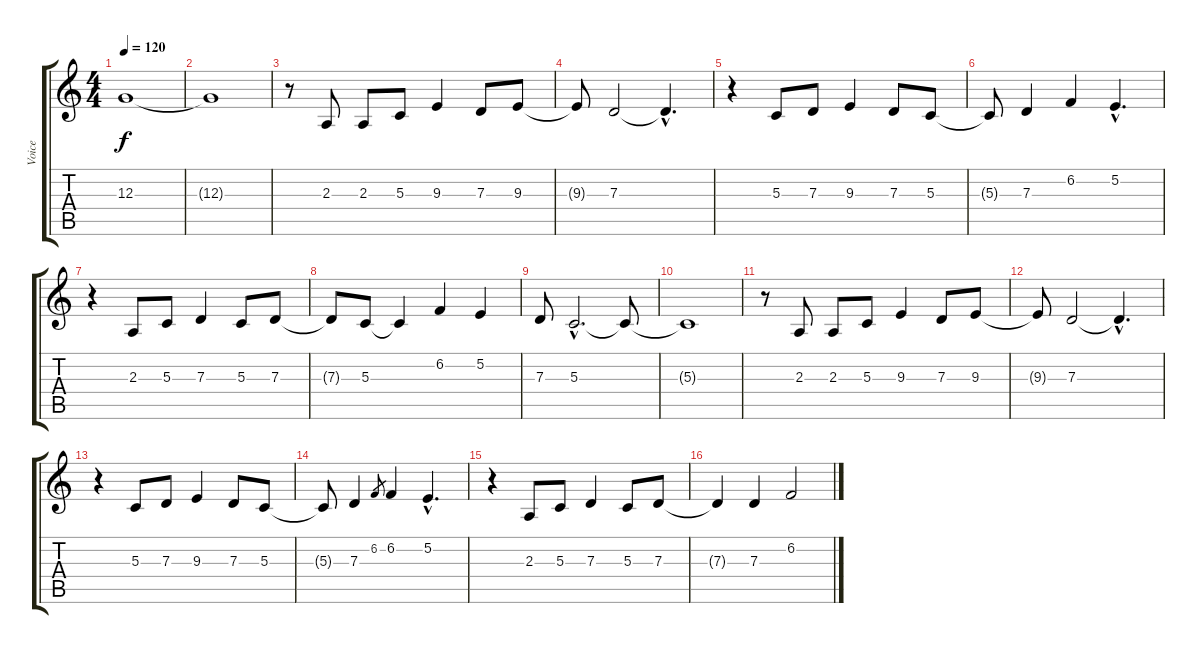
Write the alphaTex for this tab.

\track ("Voice" "Voice") {instrument choiraahs}
\staff {score tabs}
\tuning (E4 B3 G3 D3 A2 E2) {hide}
\ts (4 4)
\tempo 120
\clef g2
\ks c
12.3{t}.1{dy f} |
12.3{t}.1{volume 0} |
r.8{volume 13} 2.3.8{txt ""} 2.3.8{txt ""} 5.3.8 9.3.4{txt ""} 7.3.8{txt ""} 9.3.8 |
9.3{t}.8 7.3.2{txt ""} 7.3{hac t}.4{d} |
r.4 5.3.8{txt ""} 7.3.8 9.3.4{txt ""} 7.3.8 5.3.8{txt ""} |
5.3{t}.8 7.3.4{txt ""} 6.2.4 5.2{hac}.4{d} |
r.4 2.3.8{txt ""} 5.3.8 7.3.4{txt ""} 5.3.8 7.3.8{txt ""} |
7.3{t}.8 5.3.8{txt ""} 5.3{t}.4 6.2.4{txt ""} 5.2.4{txt ""} |
7.3.8{txt ""} 5.3{hac}.2{d} 5.3{t}.8 |
5.3{t}.1 |
r.8 2.3.8{txt ""} 2.3.8{txt ""} 5.3.8 9.3.4 7.3.8{txt ""} 9.3.8 |
9.3{t}.8 7.3.2{txt ""} 7.3{hac t}.4{d} |
r.4 5.3.8{txt ""} 7.3.8{txt ""} 9.3.4{txt ""} 7.3.8{txt ""} 5.3.8 |
5.3{t}.8 7.3.4{txt ""} 6.2.8{gr} 6.2.4{txt ""} 5.2{hac}.4{d txt ""} |
r.4 2.3.8{txt ""} 5.3.8{txt ""} 7.3.4{txt ""} 5.3.8 7.3.8{txt ""} |
7.3{t}.4 7.3.4{txt ""} 6.2.2
